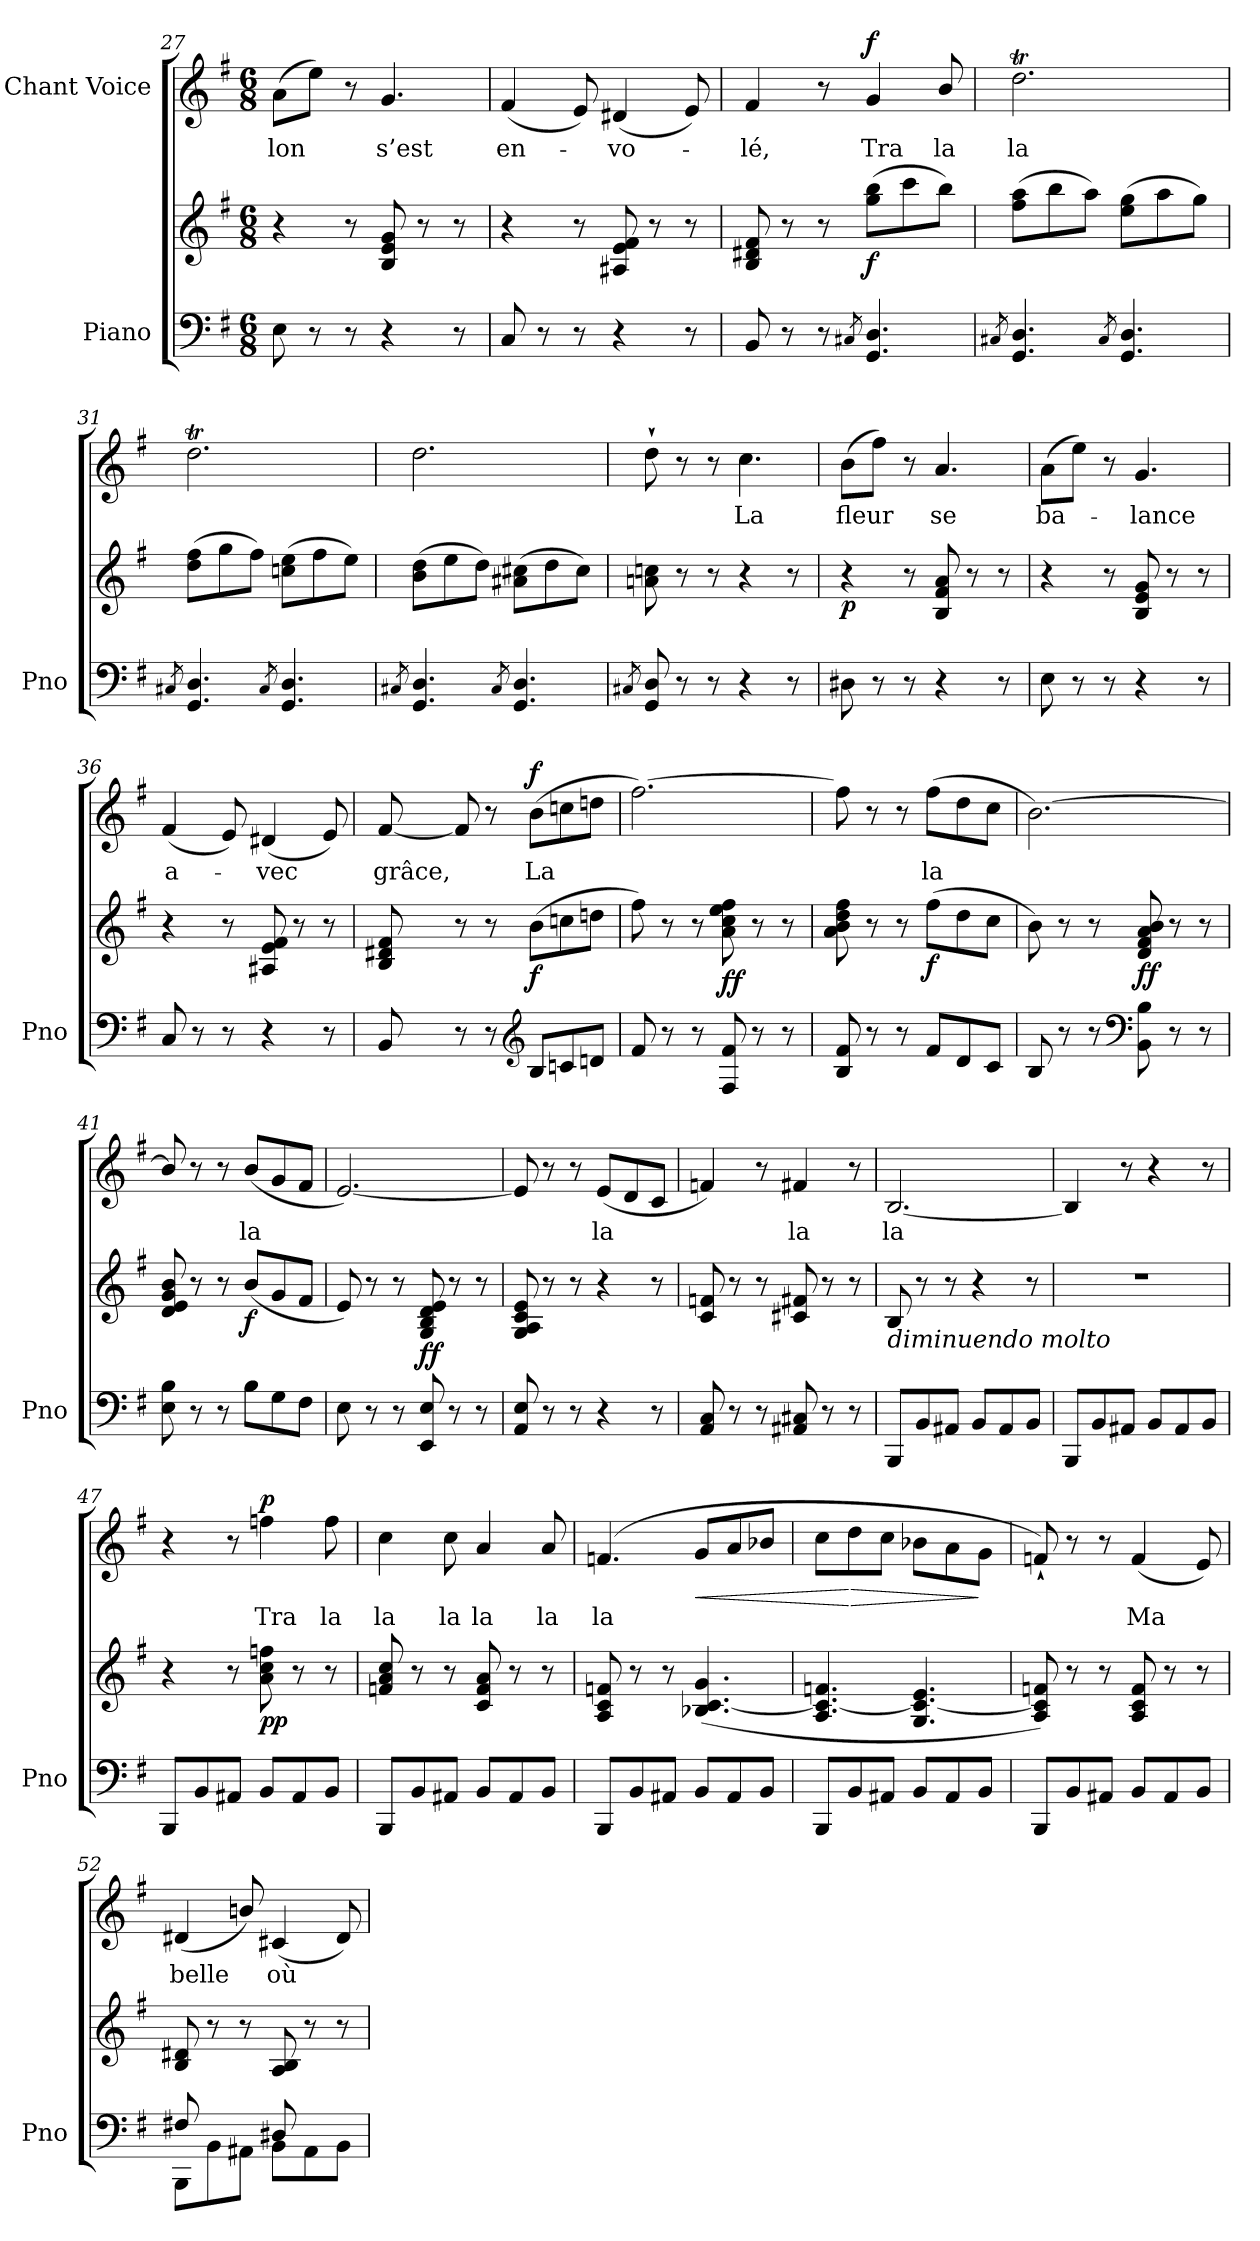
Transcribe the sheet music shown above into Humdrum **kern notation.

**kern	**kern	**dynam	**kern	**text	**dynam
*part2	*part2	*part2	*part1	*part1	*part1
*staff3	*staff2	*staff2/3	*staff1	*staff1	*staff1
*I"Piano	*	*	*I"Chant Voice	*	*
*I'Pno	*	*	*	*	*
*clefF4	*clefG2	*	*clefG2	*	*
*k[f#]	*k[f#]	*	*k[f#]	*	*
*M6/8	*M6/8	*	*M6/8	*	*
=27	=27	=27	=27	=27	=27
!	!	!	!	!LO:LY:b	!
8E\	4r	.	(>8a\L	-lon	.
8r	.	.	8ee\J)	.	.
8r	8r	.	8r	.	.
!	!	!	!	!LO:LY:b	!
4r	8B/ 8e/ 8g/	.	4.g/	s’est	.
.	8r	.	.	.	.
8r	8r	.	.	.	.
=28	=28	=28	=28	=28	=28
!	!	!	!	!LO:LY:b	!
8C/	4r	.	(<4f#/	en-	.
8r	.	.	.	.	.
8r	8r	.	8e/)	.	.
!	!	!	!	!LO:LY:b	!
4r	8A#X/ 8e/ 8f#/	.	(<4d#X/	-vo-	.
.	8r	.	.	.	.
8r	8r	.	8e/)	.	.
=29	=29	=29	=29	=29	=29
!	!	!	!	!LO:LY:b	!
8BB/	8B/ 8d#X/ 8f#/	.	4f#/	-lé,	.
8r	8r	.	.	.	.
8r	8r	.	8r	.	.
8qC#X/	.	.	.	.	.
!	!	!LO:DY:b	!	!LO:LY:b	!LO:DY:a
4.GG/ 4.D/	(>8gg\ 8bb\L	f	4g/	Tra	f
.	8ccc\	.	.	.	.
!	!	!	!	!LO:LY:b	!
.	8bb\J)	.	8b/	la	.
=30	=30	=30	=30	=30	=30
8qC#X/	.	.	.	.	.
!	!	!	!	!LO:LY:b	!
4.GG/ 4.D/	(>8ff#\ 8aa\L	.	2.ddT\	la	.
.	8bb\	.	.	.	.
.	8aa\J)	.	.	.	.
8qC#/	.	.	.	.	.
4.GG/ 4.D/	(>8ee\ 8gg\L	.	.	.	.
.	8aa\	.	.	.	.
.	8gg\J)	.	.	.	.
!!LO:LB:g=z
=31	=31	=31	=31	=31	=31
8qC#X/	.	.	.	.	.
4.GG/ 4.D/	(>8dd\ 8ff#\L	.	2.ddT\	.	.
.	8gg\	.	.	.	.
.	8ff#\J)	.	.	.	.
8qC#/	.	.	.	.	.
4.GG/ 4.D/	(>8ccn\ 8ee\L	.	.	.	.
.	8ff#\	.	.	.	.
.	8ee\J)	.	.	.	.
=32	=32	=32	=32	=32	=32
8qC#X/	.	.	.	.	.
4.GG/ 4.D/	(>8b\ 8dd\L	.	2.ddTTT\	.	.
.	8ee\	.	.	.	.
.	8dd\J)	.	.	.	.
8qC#/	.	.	.	.	.
4.GG/ 4.D/	(>8a#X\ 8cc#X\L	.	.	.	.
.	8dd\	.	.	.	.
.	8cc#\J)	.	.	.	.
=33	=33	=33	=33	=33	=33
8qC#X/	.	.	.	.	.
8GG/ 8D/	8an\ 8ccn\	.	8dd`\	.	.
8r	8r	.	8r	.	.
8r	8r	.	8r	.	.
!	!	!	!	!LO:LY:b	!
4r	4r	.	4.cc\	La	.
8r	8r	.	.	.	.
=34	=34	=34	=34	=34	=34
!	!	!LO:DY:b	!	!LO:LY:b	!
8D#X\	4r	p	(>8b\L	fleur	.
8r	.	.	8ff#\J)	.	.
8r	8r	.	8r	.	.
!	!	!	!	!LO:LY:b	!
4r	8B/ 8f#/ 8a/	.	4.a/	se	.
.	8r	.	.	.	.
8r	8r	.	.	.	.
=35	=35	=35	=35	=35	=35
!	!	!	!	!LO:LY:b	!
8E\	4r	.	(>8a\L	ba-	.
8r	.	.	8ee\J)	.	.
8r	8r	.	8r	.	.
!	!	!	!	!LO:LY:b	!
4r	8B/ 8e/ 8g/	.	4.g/	-lance	.
.	8r	.	.	.	.
8r	8r	.	.	.	.
!!LO:LB:g=z
=36	=36	=36	=36	=36	=36
!	!	!	!	!LO:LY:b	!
8C/	4r	.	(<4f#/	a-	.
8r	.	.	.	.	.
8r	8r	.	8e/)	.	.
!	!	!	!	!LO:LY:b	!
4r	8A#X/ 8e/ 8f#/	.	(<4d#X/	-vec	.
.	8r	.	.	.	.
8r	8r	.	8e/)	.	.
=37	=37	=37	=37	=37	=37
!	!	!	!	!LO:LY:b	!
8BB/	8B/ 8d#X/ 8f#/	.	[8f#/	grâce,	.
8r	8r	.	8f#/]	.	.
8r	8r	.	8r	.	.
*clefG2	*	*	*	*	*
!	!	!LO:DY:b	!	!LO:LY:b	!LO:DY:a
8B/L	(>8b\L	f	(>8b\L	La	f
8cn/	8ccn\	.	8ccn\	.	.
8dn/J	8ddn\J	.	8ddn\J	.	.
=38	=38	=38	=38	=38	=38
8f#/	8ff#\)	.	[2.ff#\)	.	.
8r	8r	.	.	.	.
8r	8r	.	.	.	.
!	!	!LO:DY:b	!	!	!
8F#/ 8f#/	8a\ 8cc\ 8ee\ 8ff#\	ff	.	.	.
8r	8r	.	.	.	.
8r	8r	.	.	.	.
=39	=39	=39	=39	=39	=39
8B/ 8f#/	8a\ 8b\ 8dd\ 8ff#\	.	8ff#\]	.	.
8r	8r	.	8r	.	.
8r	8r	.	8r	.	.
!	!	!LO:DY:b	!	!LO:LY:b	!
8f#/L	(>8ff#\L	f	(>8ff#\L	la	.
8d/	8dd\	.	8dd\	.	.
8c/J	8cc\J	.	8cc\J	.	.
=40	=40	=40	=40	=40	=40
8B/	8b\)	.	[2.b\)	.	.
8r	8r	.	.	.	.
8r	8r	.	.	.	.
*clefF4	*	*	*	*	*
!	!	!LO:DY:b	!	!	!
8BB\ 8B\	8d/ 8f#/ 8a/ 8b/	ff	.	.	.
8r	8r	.	.	.	.
8r	8r	.	.	.	.
!!LO:LB:g=z
=41	=41	=41	=41	=41	=41
8E\ 8B\	8d/ 8e/ 8g/ 8b/	.	8b/]	.	.
8r	8r	.	8r	.	.
8r	8r	.	8r	.	.
!	!	!LO:DY:b	!	!LO:LY:b	!
8B\L	(<8b/L	f	(<8b/L	la	.
8G\	8g/	.	8g/	.	.
8F#\J	8f#/J	.	8f#/J	.	.
=42	=42	=42	=42	=42	=42
8E\	8e/)	.	[2.e/)	.	.
8r	8r	.	.	.	.
8r	8r	.	.	.	.
!	!	!LO:DY:b	!	!	!
8EE/ 8E/	8G/ 8B/ 8d/ 8e/	ff	.	.	.
8r	8r	.	.	.	.
8r	8r	.	.	.	.
=43	=43	=43	=43	=43	=43
8AA/ 8E/	8G/ 8A/ 8c/ 8e/	.	8e/]	.	.
8r	8r	.	8r	.	.
8r	8r	.	8r	.	.
!	!	!	!	!LO:LY:b	!
4r	4r	.	(<8e/L	la	.
.	.	.	8d/	.	.
8r	8r	.	8c/J	.	.
=44	=44	=44	=44	=44	=44
8AA/ 8C/	8c/ 8fn/	.	4fn/)	.	.
8r	8r	.	.	.	.
8r	8r	.	8r	.	.
!	!	!	!	!LO:LY:b	!
8AA#X/ 8C#X/	8c#X/ 8f#X/	.	4f#X/	la	.
8r	8r	.	.	.	.
8r	8r	.	8r	.	.
=45	=45	=45	=45	=45	=45
!	!LO:TX:b:i:t=diminuendo molto	!	!	!	!
!	!	!	!	!LO:LY:b	!
8BBB/L	8B/	.	[2.B/	la	.
8BB/	8r	.	.	.	.
8AA#X/J	8r	.	.	.	.
8BB/L	4r	.	.	.	.
8AA#/	.	.	.	.	.
8BB/J	8r	.	.	.	.
!!LO:PB:g=z
=46	=46	=46	=46	=46	=46
8BBB/L	2.r	.	4B/]	.	.
8BB/	.	.	.	.	.
8AA#X/J	.	.	8r	.	.
8BB/L	.	.	4r	.	.
8AA#/	.	.	.	.	.
8BB/J	.	.	8r	.	.
=47	=47	=47	=47	=47	=47
8BBB/L	4r	.	4r	.	.
8BB/	.	.	.	.	.
8AA#X/J	8r	.	8r	.	.
!	!	!LO:DY:b	!	!LO:LY:b	!LO:DY:a
8BB/L	8a\ 8cc\ 8ffn\	pp	4ffn\	Tra	p
8AA#/	8r	.	.	.	.
!	!	!	!	!LO:LY:b	!
8BB/J	8r	.	8ff\	la	.
=48	=48	=48	=48	=48	=48
!	!	!	!	!LO:LY:b	!
8BBB/L	8fn/ 8a/ 8cc/	.	4cc\	la	.
8BB/	8r	.	.	.	.
!	!	!	!	!LO:LY:b	!
8AA#X/J	8r	.	8cc\	la	.
!	!	!	!	!LO:LY:b	!
8BB/L	8c/ 8f/ 8a/	.	4a/	la	.
8AA#/	8r	.	.	.	.
!	!	!	!	!LO:LY:b	!
8BB/J	8r	.	8a/	la	.
=49	=49	=49	=49	=49	=49
!	!	!	!	!LO:LY:b	!
8BBB/L	8A/ 8c/ 8fn/	.	(>4.fn/	la	.
8BB/	8r	.	.	.	.
8AA#X/J	8r	.	.	.	.
!	!	!	!	!	!LO:HP:b
8BB/L	(>4.B-X/ [4.c/ 4.g/	.	8g/L	.	<
8AA#/	.	.	8a/	.	.
8BB/J	.	.	8b-X/J	.	.
=50	=50	=50	=50	=50	=50
8BBB/L	4.A/ 4.c/_ 4.fn/	.	8cc\L	.	.
!	!	!	!	!	!LO:HP:n=1:b
8BB/	.	.	8dd\	.	[ >
8AA#X/J	.	.	8cc\J	.	.
8BB/L	4.G/ 4.c/_ 4.e/	.	8b-X\L	.	.
8AA#/	.	.	8a\	.	.
8BB/J	.	.	8g\J	.	]
!!LO:LB:g=z
=51	=51	=51	=51	=51	=51
8BBB/L	8A/ 8c/] 8fn/)	.	8fn`/)	.	.
8BB/	8r	.	8r	.	.
8AA#X/J	8r	.	8r	.	.
!	!	!	!	!LO:LY:b	!
8BB/L	8A/ 8c/ 8f/	.	(<4f/	Ma	.
8AA#/	8r	.	.	.	.
8BB/J	8r	.	8e/)	.	.
=52	=52	=52	=52	=52	=52
*^	*	*	*	*	*
!	!	!	!	!	!LO:LY:b	!
8F#X/	8BBB\L	8B/ 8d#X/	.	(<4d#X/	belle	.
8ryy	8BB\	8r	.	.	.	.
8ryy	8AA#X\J	8r	.	8bn/)	.	.
!	!	!	!	!	!LO:LY:b	!
8D#X/	8BB\L	8A/ 8B/	.	(<4c#X/	où	.
8ryy	8AA#\	8r	.	.	.	.
8ryy	8BB\J	8r	.	8d#/)	.	.
*v	*v	*	*	*	*	*
=	=	=	=	=	=
*-	*-	*-	*-	*-	*-
